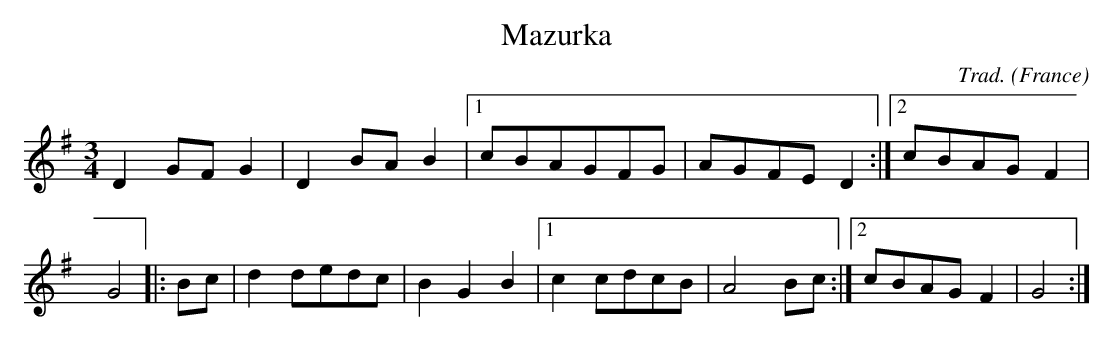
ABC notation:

X:1
T:Mazurka
O:France
M:3/4
C:Trad.
K:G
D2GFG2|D2BAB2\
|1 cBAGFG|AGFED2 :|2 cBAGF2|G4||\
|:Bc|d2dedc|B2G2B2\
|1 c2cdcB|A4Bc:|2 cBAGF2|G4:|
